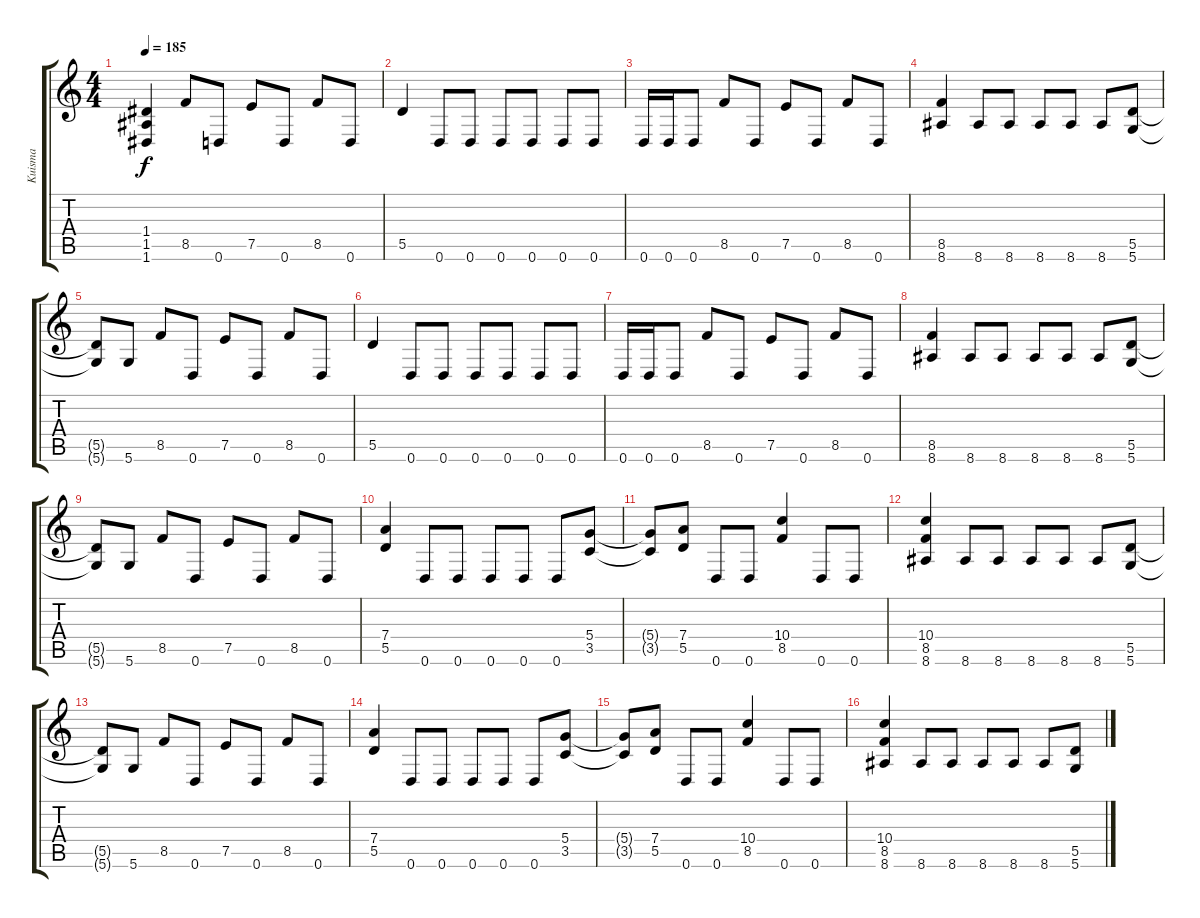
\track ("Kuisma" "Kuisma") {instrument distortionguitar}
\staff {score tabs}
\tuning (E4 B3 G3 D3 A2 D2) {hide}
\ts (4 4)
\tempo 185
\clef g2
\ks c
(1.4{t} 1.5{t} 1.6{t}).4{dy f} 8.5.8 0.6.8 7.5.8 0.6.8 8.5.8 0.6.8 |
5.5.4 0.6.8 0.6.8 0.6.8 0.6.8 0.6.8 0.6.8 |
0.6.16 0.6.16 0.6.8 8.5.8 0.6.8 7.5.8 0.6.8 8.5.8 0.6.8 |
(8.5 8.6).4 8.6.8 8.6.8 8.6.8 8.6.8 8.6.8 (5.5 5.6).8 |
(5.5{t} 5.6{t}).8 5.6.8 8.5.8 0.6.8 7.5.8 0.6.8 8.5.8 0.6.8 |
5.5.4 0.6.8 0.6.8 0.6.8 0.6.8 0.6.8 0.6.8 |
0.6.16 0.6.16 0.6.8 8.5.8 0.6.8 7.5.8 0.6.8 8.5.8 0.6.8 |
(8.5 8.6).4 8.6.8 8.6.8 8.6.8 8.6.8 8.6.8 (5.5 5.6).8 |
(5.5{t} 5.6{t}).8 5.6.8 8.5.8 0.6.8 7.5.8 0.6.8 8.5.8 0.6.8 |
(7.4 5.5).4 0.6.8 0.6.8 0.6.8 0.6.8 0.6.8 (5.4 3.5).8 |
(5.4{t} 3.5{t}).8 (7.4 5.5).8 0.6.8 0.6.8 (10.4 8.5).4 0.6.8 0.6.8 |
(10.4 8.5 8.6).4 8.6.8 8.6.8 8.6.8 8.6.8 8.6.8 (5.5 5.6).8 |
(5.5{t} 5.6{t}).8 5.6.8 8.5.8 0.6.8 7.5.8 0.6.8 8.5.8 0.6.8 |
(7.4 5.5).4 0.6.8 0.6.8 0.6.8 0.6.8 0.6.8 (5.4 3.5).8 |
(5.4{t} 3.5{t}).8 (7.4 5.5).8 0.6.8 0.6.8 (10.4 8.5).4 0.6.8 0.6.8 |
(10.4 8.5 8.6).4 8.6.8 8.6.8 8.6.8 8.6.8 8.6.8 (5.5 5.6).8
